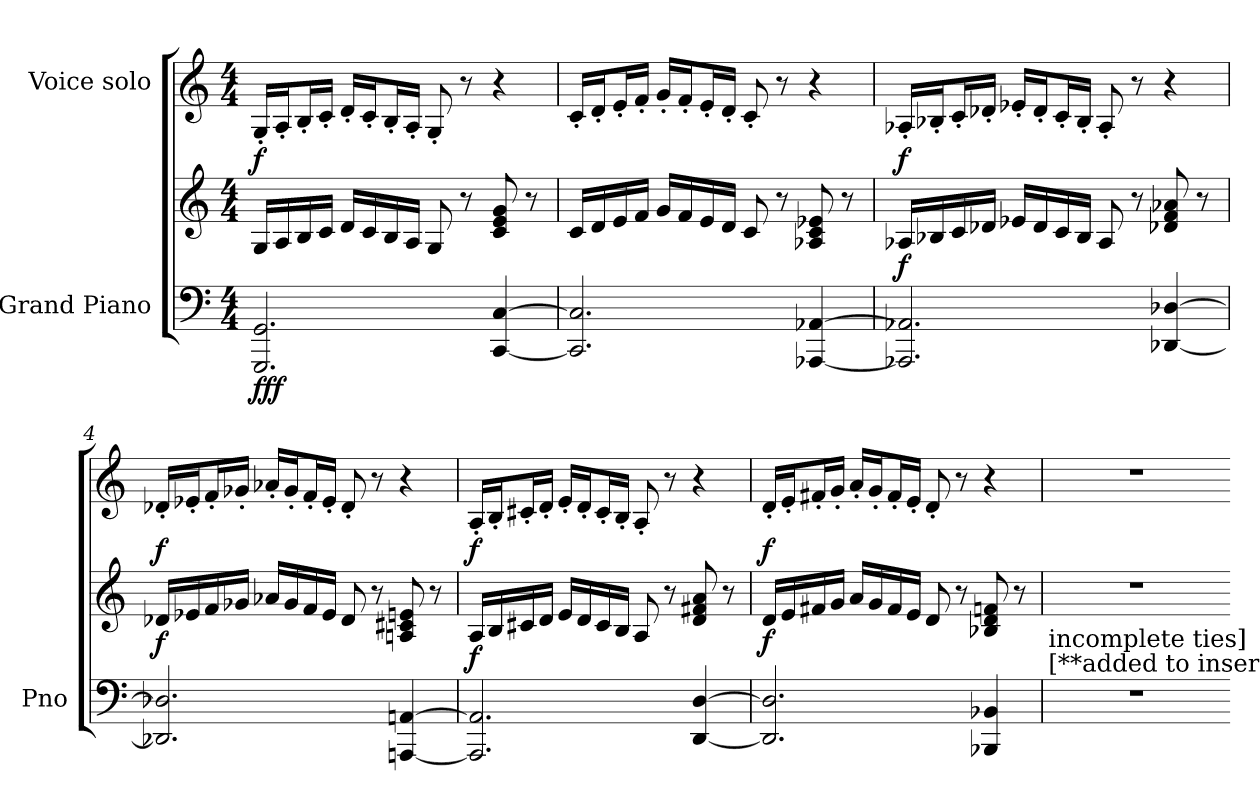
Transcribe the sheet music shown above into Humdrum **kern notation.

**kern	**kern	**dynam	**kern	**dynam
*part2	*part2	*part2	*part1	*part1
*staff3	*staff2	*staff2/3	*staff1	*staff1
*I"Grand Piano	*	*	*I"Voice solo	*
*I'Pno	*	*	*	*
*clefF4	*clefG2	*	*clefG2	*
*k[]	*k[]	*	*k[]	*
*M4/4	*M4/4	*	*M4/4	*
*MM90	*MM90	*	*MM90	*
=1	=1	=1	=1	=1
!	!	!LO:DY:b=2	!	!
!	!	!LO:DY:n=1:b	!	!LO:DY:b
2.GGG/ 2.GG/	16G/LL	ff f	16G'/LL	f
.	16A/	.	16A'/J	.
.	16B/	.	16B'/L	.
.	16c/JJ	.	16c'/JJ	.
.	16d/LL	.	16d'/LL	.
.	16c/	.	16c'/J	.
.	16B/	.	16B'/L	.
.	16A/JJ	.	16A'/JJ	.
.	8G/	.	8G'/	.
.	8r	.	8r	.
[4CC/ [4C/	8c/ 8e/ 8g/	.	4r	.
.	8r	.	.	.
=2	=2	=2	=2	=2
2.CC/] 2.C/]	16c/LL	.	16c'/LL	.
.	16d/	.	16d'/J	.
.	16e/	.	16e'/L	.
.	16f/JJ	.	16f'/JJ	.
.	16g/LL	.	16g'/LL	.
.	16f/	.	16f'/J	.
.	16e/	.	16e'/L	.
.	16d/JJ	.	16d'/JJ	.
.	8c/	.	8c'/	.
.	8r	.	8r	.
[4AAA-X/ [4AA-X/	8A-X/ 8c/ 8e-X/	.	4r	.
.	8r	.	.	.
!!LO:LB:g=z
=3	=3	=3	=3	=3
!	!	!LO:DY:b	!	!LO:DY:b
2.AAA-X/] 2.AA-X/]	16A-X/LL	f	16A-X'/LL	f
.	16B-X/	.	16B-X'/J	.
.	16c/	.	16c'/L	.
.	16d-X/JJ	.	16d-X'/JJ	.
.	16e-X/LL	.	16e-X'/LL	.
.	16d-/	.	16d-'/J	.
.	16c/	.	16c'/L	.
.	16B-/JJ	.	16B-'/JJ	.
.	8A-/	.	8A-'/	.
.	8r	.	8r	.
[4DD-X/ [4D-X/	8d-X/ 8f/ 8a-X/	.	4r	.
.	8r	.	.	.
=4	=4	=4	=4	=4
!	!	!LO:DY:b	!	!LO:DY:b
2.DD-X/] 2.D-X/]	16d-X/LL	f	16d-X'/LL	f
.	16e-X/	.	16e-X'/J	.
.	16f/	.	16f'/L	.
.	16g-X/JJ	.	16g-X'/JJ	.
.	16a-X/LL	.	16a-X'/LL	.
.	16g-/	.	16g-'/J	.
.	16f/	.	16f'/L	.
.	16e-/JJ	.	16e-'/JJ	.
.	8d-/	.	8d-'/	.
.	8r	.	8r	.
[4AAAn/ [4AAn/	8An/ 8c#X/ 8en/	.	4r	.
.	8r	.	.	.
!!LO:LB:g=z
=5	=5	=5	=5	=5
!	!	!LO:DY:b	!	!LO:DY:b
2.AAA/] 2.AA/]	16A/LL	f	16A'/LL	f
.	16B/	.	16B'/J	.
.	16c#X/	.	16c#X'/L	.
.	16d/JJ	.	16d'/JJ	.
.	16e/LL	.	16e'/LL	.
.	16d/	.	16d'/J	.
.	16c#/	.	16c#'/L	.
.	16B/JJ	.	16B'/JJ	.
.	8A/	.	8A'/	.
.	8r	.	8r	.
[4DD/ [4D/	8d/ 8f#X/ 8a/	.	4r	.
.	8r	.	.	.
=6	=6	=6	=6	=6
!	!	!LO:DY:b	!	!LO:DY:b
2.DD/] 2.D/]	16d/LL	f	16d'/LL	f
.	16e/	.	16e'/J	.
.	16f#X/	.	16f#X'/L	.
.	16g/JJ	.	16g'/JJ	.
.	16a/LL	.	16a'/LL	.
.	16g/	.	16g'/J	.
.	16f#/	.	16f#'/L	.
.	16e/JJ	.	16e'/JJ	.
.	8d/	.	8d'/	.
.	8r	.	8r	.
4BBB-X/ 4BB-X/	8B-X/ 8d/ 8fn/	.	4r	.
.	8r	.	.	.
!!LO:LB:g=z
=7	=7	=7	=7	=7
!LO:TX:a:t=[**added to insert	!	!	!	!
!LO:TX:a:t=incomplete ties]	!	!	!	!
1r	1r	.	1r	.
=-	=-	=-	=-	=-
*-	*-	*-	*-	*-
